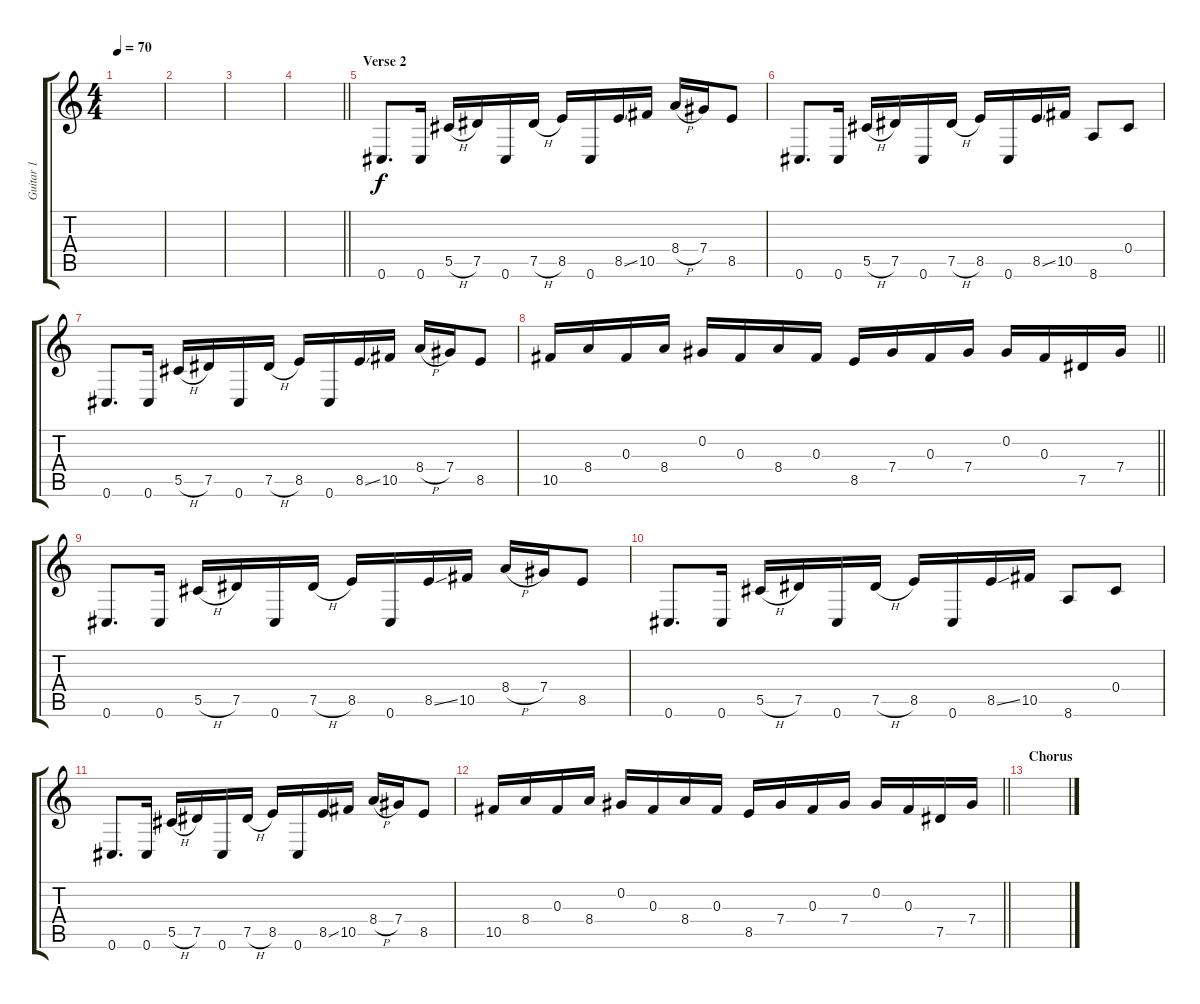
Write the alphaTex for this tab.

\track ("Guitar 1" "Guitar 1") {instrument electricguitarclean}
\staff {score tabs}
\tuning (Db4 Ab3 Gb3 Db3 Ab2 Db2) {hide}
\ts (4 4)
\tempo 70
\clef g2
\ks c
|
|
|
\barLineRight lightlight
|
\section ("" "Verse 2")
0.6.8{d} 0.6.16 5.5{h}.16 7.5.16 0.6.16 7.5{h}.16 8.5.16 0.6.16 8.5{ss}.16 10.5.16 8.4{h}.16 7.4.16 8.5.8 |
0.6.8{d} 0.6.16 5.5{h}.16 7.5.16 0.6.16 7.5{h}.16 8.5.16 0.6.16 8.5{ss}.16 10.5.16 8.6.8 0.4.8 |
0.6.8{d} 0.6.16 5.5{h}.16 7.5.16 0.6.16 7.5{h}.16 8.5.16 0.6.16 8.5{ss}.16 10.5.16 8.4{h}.16 7.4.16 8.5.8 |
\barLineRight lightlight
10.5.16 8.4.16 0.3.16 8.4.16 0.2.16 0.3.16 8.4.16 0.3.16 8.5.16 7.4.16 0.3.16 7.4.16 0.2.16 0.3.16 7.5.16 7.4.16 |
0.6.8{d} 0.6.16 5.5{h}.16 7.5.16 0.6.16 7.5{h}.16 8.5.16 0.6.16 8.5{ss}.16 10.5.16 8.4{h}.16 7.4.16 8.5.8 |
0.6.8{d} 0.6.16 5.5{h}.16 7.5.16 0.6.16 7.5{h}.16 8.5.16 0.6.16 8.5{ss}.16 10.5.16 8.6.8 0.4.8 |
0.6.8{d} 0.6.16 5.5{h}.16 7.5.16 0.6.16 7.5{h}.16 8.5.16 0.6.16 8.5{ss}.16 10.5.16 8.4{h}.16 7.4.16 8.5.8 |
\barLineRight lightlight
10.5.16 8.4.16 0.3.16 8.4.16 0.2.16 0.3.16 8.4.16 0.3.16 8.5.16 7.4.16 0.3.16 7.4.16 0.2.16 0.3.16 7.5.16 7.4.16 |
\section ("" "Chorus")
